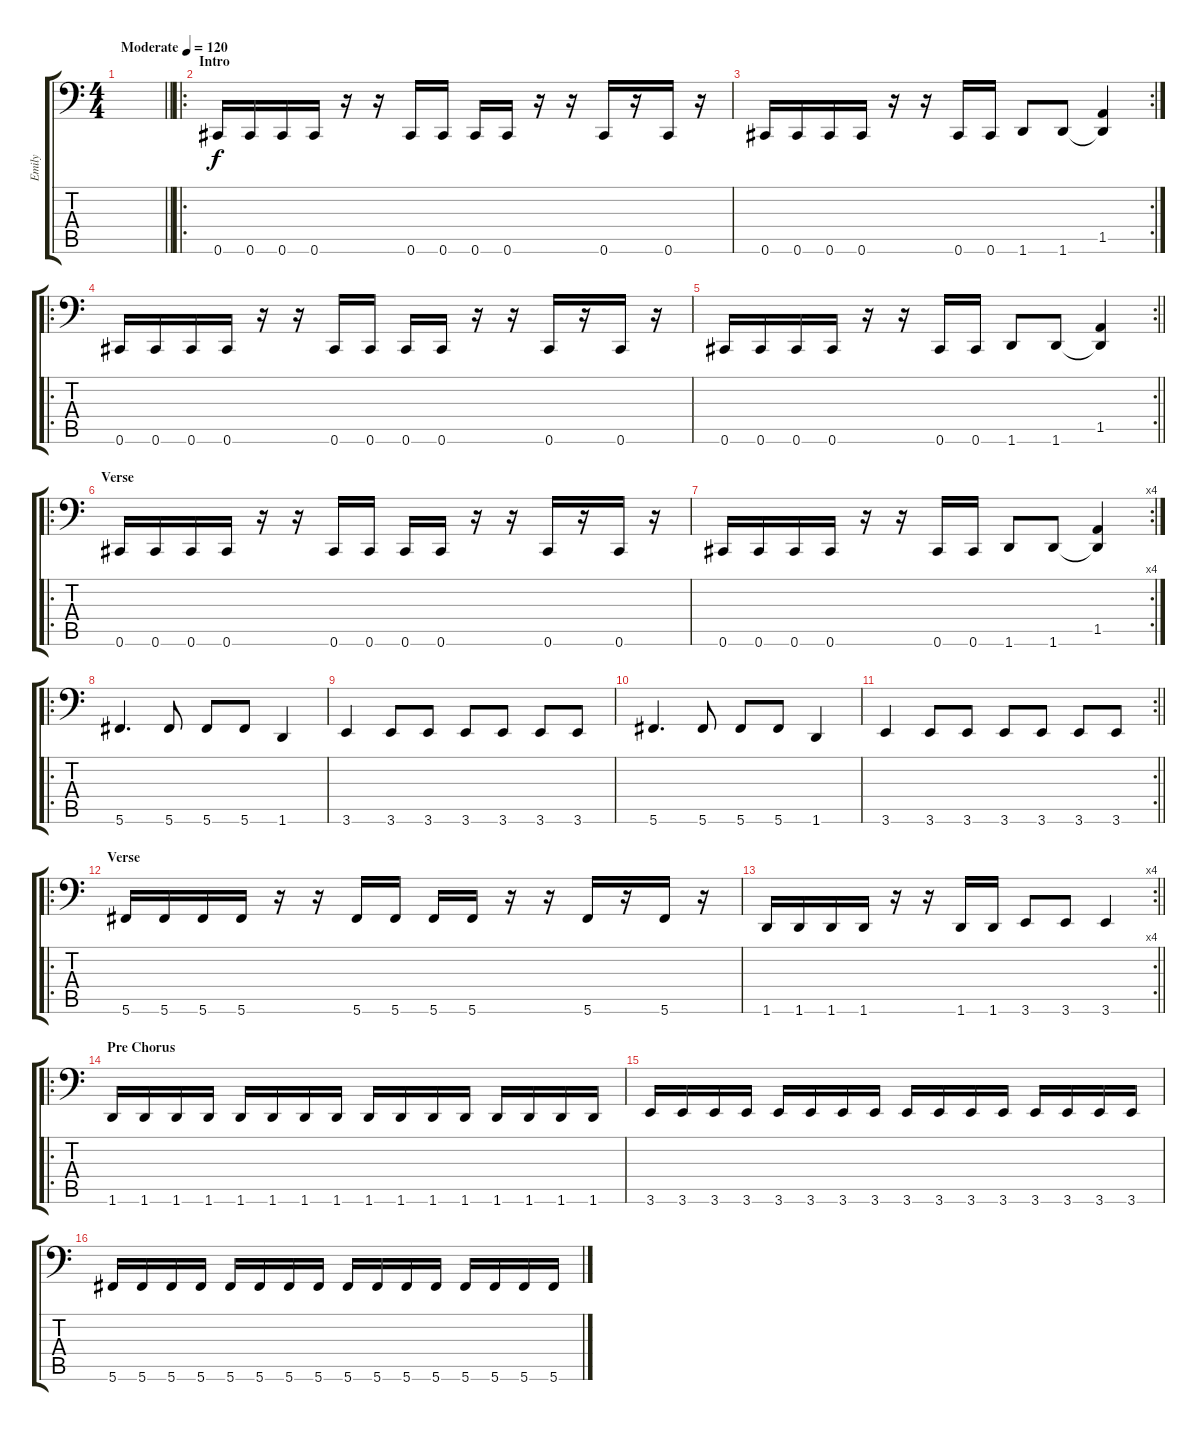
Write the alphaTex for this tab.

\track ("Emily" "Emily") {instrument electricbasspick}
\staff {score tabs}
\tuning (Eb3 Bb2 Gb2 Db2 Ab1 Db1) {hide}
\ts (4 4)
\tempo (120 "Moderate")
\clef f4
\barLineRight lightlight
\ks c
|
\ro
\section ("" "Intro")
0.6.16 0.6.16 0.6.16 0.6.16 r.16 r.16 0.6.16 0.6.16 0.6.16 0.6.16 r.16 r.16 0.6.16 r.16 0.6.16 r.16 |
\rc 2
0.6.16 0.6.16 0.6.16 0.6.16 r.16 r.16 0.6.16 0.6.16 1.6.8 1.6.8 (1.5 1.6{t}).4 |
\ro
0.6.16 0.6.16 0.6.16 0.6.16 r.16 r.16 0.6.16 0.6.16 0.6.16 0.6.16 r.16 r.16 0.6.16 r.16 0.6.16 r.16 |
\rc 2
\barLineRight lightlight
0.6.16 0.6.16 0.6.16 0.6.16 r.16 r.16 0.6.16 0.6.16 1.6.8 1.6.8 (1.5 1.6{t}).4 |
\ro
\section ("" "Verse")
0.6.16 0.6.16 0.6.16 0.6.16 r.16 r.16 0.6.16 0.6.16 0.6.16 0.6.16 r.16 r.16 0.6.16 r.16 0.6.16 r.16 |
\rc 4
0.6.16 0.6.16 0.6.16 0.6.16 r.16 r.16 0.6.16 0.6.16 1.6.8 1.6.8 (1.5 1.6{t}).4 |
\ro
5.6.4{d} 5.6.8 5.6.8 5.6.8 1.6.4 |
3.6.4 3.6.8 3.6.8 3.6.8 3.6.8 3.6.8 3.6.8 |
5.6.4{d} 5.6.8 5.6.8 5.6.8 1.6.4 |
\rc 2
\barLineRight lightlight
3.6.4 3.6.8 3.6.8 3.6.8 3.6.8 3.6.8 3.6.8 |
\ro
\section ("" "Verse")
5.6.16 5.6.16 5.6.16 5.6.16 r.16 r.16 5.6.16 5.6.16 5.6.16 5.6.16 r.16 r.16 5.6.16 r.16 5.6.16 r.16 |
\rc 4
\barLineRight lightlight
1.6.16 1.6.16 1.6.16 1.6.16 r.16 r.16 1.6.16 1.6.16 3.6.8 3.6.8 3.6.4 |
\ro
\section ("" "Pre Chorus")
1.6.16 1.6.16 1.6.16 1.6.16 1.6.16 1.6.16 1.6.16 1.6.16 1.6.16 1.6.16 1.6.16 1.6.16 1.6.16 1.6.16 1.6.16 1.6.16 |
3.6.16 3.6.16 3.6.16 3.6.16 3.6.16 3.6.16 3.6.16 3.6.16 3.6.16 3.6.16 3.6.16 3.6.16 3.6.16 3.6.16 3.6.16 3.6.16 |
5.6.16 5.6.16 5.6.16 5.6.16 5.6.16 5.6.16 5.6.16 5.6.16 5.6.16 5.6.16 5.6.16 5.6.16 5.6.16 5.6.16 5.6.16 5.6.16
